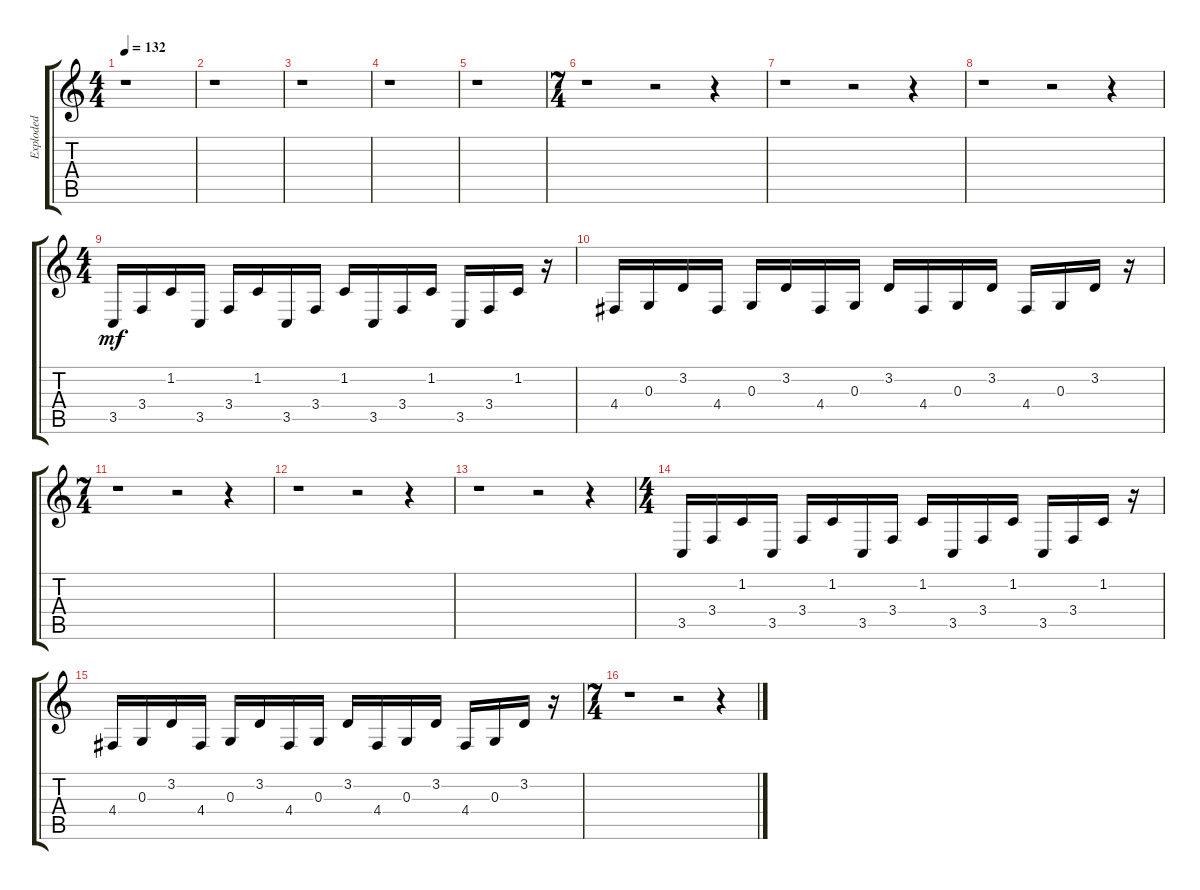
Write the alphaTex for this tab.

\track ("Exploded" "Exploded") {instrument clavinet}
\staff {score tabs}
\tuning (E4 B3 G3 D3 A2 E2) {hide}
\ts (4 4)
\tempo 132
\clef g2
\ks c
r.1{dy mf} |
r.1 |
r.1 |
r.1 |
r.1 |
\ts (7 4)
r.1 r.2 r.4 |
r.1 r.2 r.4 |
r.1 r.2 r.4 |
\ts (4 4)
3.5.16 3.4.16 1.2.16 3.5.16 3.4.16 1.2.16 3.5.16 3.4.16 1.2.16 3.5.16 3.4.16 1.2.16 3.5.16 3.4.16 1.2.16 r.16 |
4.4.16 0.3.16 3.2.16 4.4.16 0.3.16 3.2.16 4.4.16 0.3.16 3.2.16 4.4.16 0.3.16 3.2.16 4.4.16 0.3.16 3.2.16 r.16 |
\ts (7 4)
r.1 r.2 r.4 |
r.1 r.2 r.4 |
r.1 r.2 r.4 |
\ts (4 4)
3.5.16 3.4.16 1.2.16 3.5.16 3.4.16 1.2.16 3.5.16 3.4.16 1.2.16 3.5.16 3.4.16 1.2.16 3.5.16 3.4.16 1.2.16 r.16 |
4.4.16 0.3.16 3.2.16 4.4.16 0.3.16 3.2.16 4.4.16 0.3.16 3.2.16 4.4.16 0.3.16 3.2.16 4.4.16 0.3.16 3.2.16 r.16 |
\ts (7 4)
r.1 r.2 r.4
